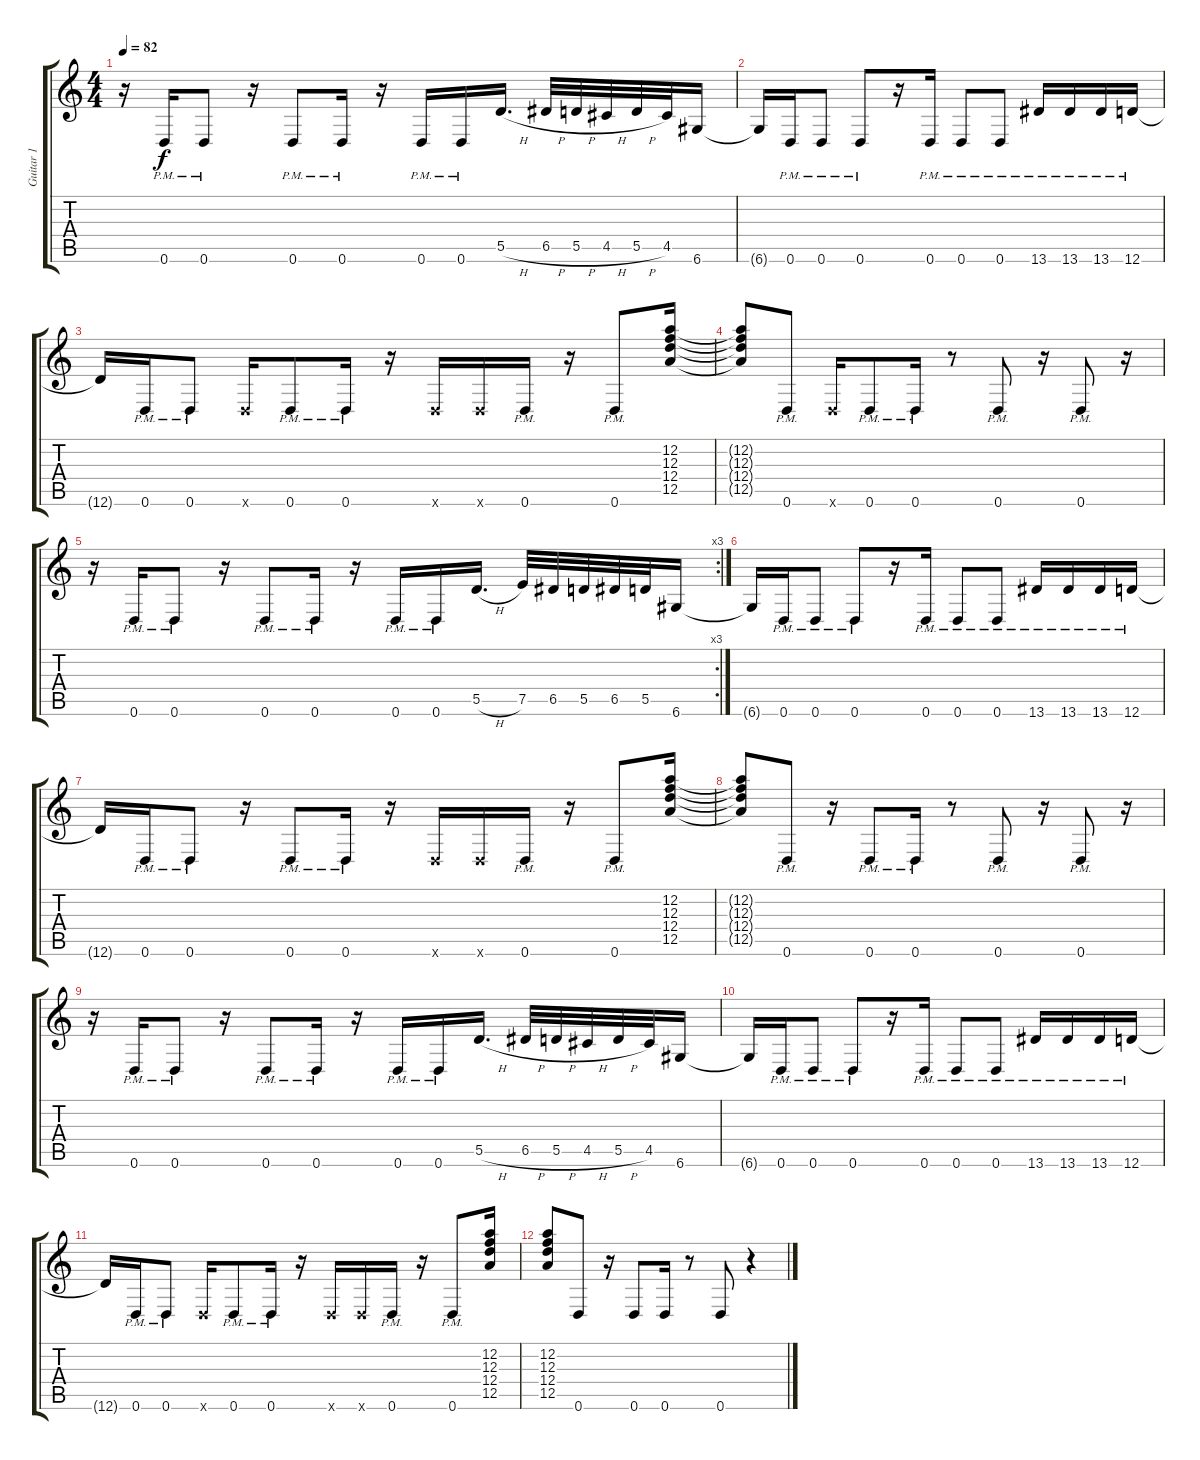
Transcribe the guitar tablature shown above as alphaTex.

\track ("Guitar 1" "Guitar 1") {instrument distortionguitar}
\staff {score tabs}
\tuning (E4 A3 F3 D3 A2 D2) {hide}
\ts (4 4)
\tempo 82
\clef g2
\ks c
r.16{dy f} 0.6{pm}.16 0.6{pm}.8 r.16 0.6{pm}.8 0.6{pm}.16 r.16 0.6{pm}.16 0.6{pm}.16 5.5{h}.16{d} 6.5{h}.32 5.5{h}.32 4.5{h}.32 5.5{h}.32 4.5.32 6.6.16 |
6.6{t}.16 0.6{pm}.16 0.6{pm}.8 0.6{pm}.8 r.16 0.6{pm}.16 0.6{pm}.8 0.6{pm}.8 13.6{pm}.16 13.6{pm}.16 13.6{pm}.16 12.6{pm}.16 |
12.6{t}.16 0.6{pm}.16 0.6{pm}.8 0.6{x}.16 0.6{pm}.8 0.6{pm}.16 r.16 0.6{x}.16 0.6{x}.16 0.6{pm}.16 r.16 0.6{pm}.8 (12.2 12.3 12.4 12.5).16 |
(12.2{t} 12.3{t} 12.4{t} 12.5{t}).8 0.6{pm}.8 0.6{x}.16 0.6{pm}.8 0.6{pm}.16 r.8 0.6{pm}.8 r.16 0.6{pm}.8 r.16 |
\rc 3
r.16 0.6{pm}.16 0.6{pm}.8 r.16 0.6{pm}.8 0.6{pm}.16 r.16 0.6{pm}.16 0.6{pm}.16 5.5{h}.16{d} 7.5.32 6.5.32 5.5.32 6.5.32 5.5.32 6.6.16 |
6.6{t}.16 0.6{pm}.16 0.6{pm}.8 0.6{pm}.8 r.16 0.6{pm}.16 0.6{pm}.8 0.6{pm}.8 13.6{pm}.16 13.6{pm}.16 13.6{pm}.16 12.6{pm}.16 |
12.6{t}.16 0.6{pm}.16 0.6{pm}.8 r.16 0.6{pm}.8 0.6{pm}.16 r.16 0.6{x}.16 0.6{x}.16 0.6{pm}.16 r.16 0.6{pm}.8 (12.2 12.3 12.4 12.5).16 |
(12.2{t} 12.3{t} 12.4{t} 12.5{t}).8 0.6{pm}.8 r.16 0.6{pm}.8 0.6{pm}.16 r.8 0.6{pm}.8 r.16 0.6{pm}.8 r.16 |
r.16 0.6{pm}.16 0.6{pm}.8 r.16 0.6{pm}.8 0.6{pm}.16 r.16 0.6{pm}.16 0.6{pm}.16 5.5{h}.16{d} 6.5{h}.32 5.5{h}.32 4.5{h}.32 5.5{h}.32 4.5.32 6.6.16 |
6.6{t}.16 0.6{pm}.16 0.6{pm}.8 0.6{pm}.8 r.16 0.6{pm}.16 0.6{pm}.8 0.6{pm}.8 13.6{pm}.16 13.6{pm}.16 13.6{pm}.16 12.6{pm}.16 |
12.6{t}.16 0.6{pm}.16 0.6{pm}.8 0.6{x}.16 0.6{pm}.8 0.6{pm}.16 r.16 0.6{x}.16 0.6{x}.16 0.6{pm}.16 r.16 0.6{pm}.8 (12.2 12.3 12.4 12.5).16 |
(12.2 12.3 12.4 12.5).8 0.6.8 r.16 0.6.8 0.6.16 r.8 0.6.8 r.4
